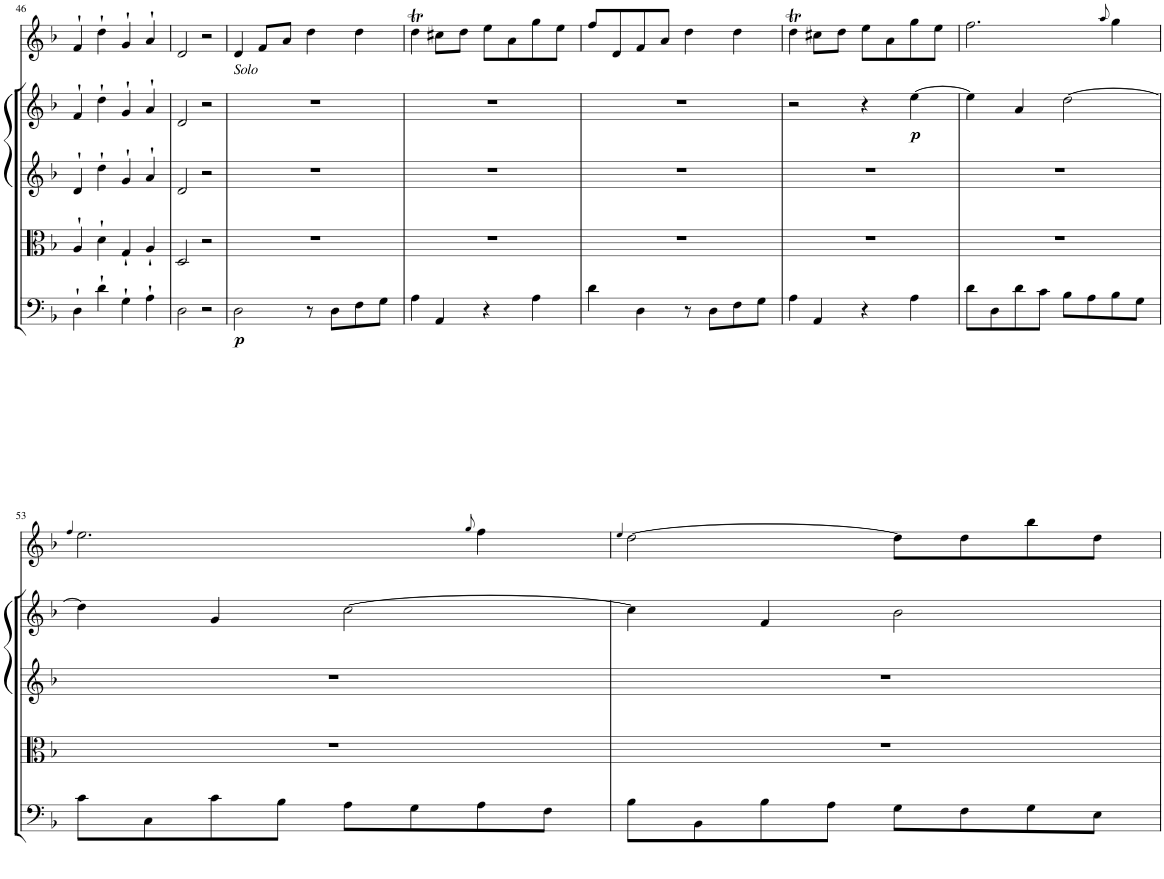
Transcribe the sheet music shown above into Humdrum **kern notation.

**kern	**dynam	**kern	**kern	**kern	**dynam	**kern
*part5	*part5	*part4	*part3	*part2	*part2	*part1
*staff5	*staff5	*staff4	*staff3	*staff2	*staff2	*staff1
*I"Basso	*	*I"Viola	*I"Violino 2	*I"Violino 1	*	*I"Traverso
*	*	*I'Vla	*I'Vln	*I'Vln	*	*
!!LO:PB:g=z
*clefF4	*	*clefC3	*clefG2	*clefG2	*	*clefG2
*k[b-]	*	*k[b-]	*k[b-]	*k[b-]	*	*k[b-]
*M2/2	*	*M2/2	*M2/2	*M2/2	*	*M2/2
*met(c|)	*	*met(c|)	*met(c|)	*met(c|)	*	*met(c|)
=46	=46	=46	=46	=46	=46	=46
4D`>\	.	4A`>/	4d`>/	4f`>/	.	4f`>/
4d`\	.	4d`\	4dd`\	4dd`\	.	4dd`\
4G`\	.	4G`/	4g`>/	4g`>/	.	4g`>/
4A`\	.	4A`/	4a`>/	4a`>/	.	4a`>/
=47	=47	=47	=47	=47	=47	=47
2D\	.	2D/	2d/	2d/	.	2d/
2r	.	2r	2r	2r	.	2r
=48	=48	=48	=48	=48	=48	=48
!	!	!	!	!	!	!LO:TX:b:i:t=Solo
!	!LO:DY:b	!	!	!	!	!
2D\	p	1r	1r	1r	.	4d/
.	.	.	.	.	.	8f/L
.	.	.	.	.	.	8a/J
8r	.	.	.	.	.	4dd\
8D\L	.	.	.	.	.	.
8F\	.	.	.	.	.	4dd\
8G\J	.	.	.	.	.	.
=49	=49	=49	=49	=49	=49	=49
4A\	.	1r	1r	1r	.	4ddT\
4AA/	.	.	.	.	.	8cc#X\L
.	.	.	.	.	.	8dd\J
4r	.	.	.	.	.	8ee\L
.	.	.	.	.	.	8a\
4A\	.	.	.	.	.	8gg\
.	.	.	.	.	.	8ee\J
=50	=50	=50	=50	=50	=50	=50
4d\	.	1r	1r	1r	.	8ff/L
.	.	.	.	.	.	8d/
4D\	.	.	.	.	.	8f/
.	.	.	.	.	.	8a/J
8r	.	.	.	.	.	4dd\
8D\L	.	.	.	.	.	.
8F\	.	.	.	.	.	4dd\
8G\J	.	.	.	.	.	.
=51	=51	=51	=51	=51	=51	=51
4A\	.	1r	1r	2r	.	4ddT\
4AA/	.	.	.	.	.	8cc#X\L
.	.	.	.	.	.	8dd\J
4r	.	.	.	4r	.	8ee\L
.	.	.	.	.	.	8a\
!	!	!	!	!	!LO:DY:b	!
4A\	.	.	.	[4ee\	p	8gg\
.	.	.	.	.	.	8ee\J
=52	=52	=52	=52	=52	=52	=52
8d\L	.	1r	1r	4ee\]	.	2.ff\
8D\	.	.	.	.	.	.
8d\	.	.	.	4a/	.	.
8c\J	.	.	.	.	.	.
8B-\L	.	.	.	[2dd\	.	.
8A\	.	.	.	.	.	.
.	.	.	.	.	.	8qaa/
8B-\	.	.	.	.	.	4gg\
8G\J	.	.	.	.	.	.
!!LO:LB:g=z
=53	=53	=53	=53	=53	=53	=53
.	.	.	.	.	.	4qff/
8c\L	.	1r	1r	4dd\]	.	2.ee\
8C\	.	.	.	.	.	.
8c\	.	.	.	4g/	.	.
8B-\J	.	.	.	.	.	.
8A\L	.	.	.	[2cc\	.	.
8G\	.	.	.	.	.	.
.	.	.	.	.	.	8qgg/
8A\	.	.	.	.	.	4ff\
8F\J	.	.	.	.	.	.
=54	=54	=54	=54	=54	=54	=54
.	.	.	.	.	.	4qee/
8B-\L	.	1r	1r	4cc\]	.	[2dd\
8BB-\	.	.	.	.	.	.
8B-\	.	.	.	4f/	.	.
8A\J	.	.	.	.	.	.
8G\L	.	.	.	2b-\	.	8dd\L]
8F\	.	.	.	.	.	8dd\
8G\	.	.	.	.	.	8bb-\
8E\J	.	.	.	.	.	8dd\J
=	=	=	=	=	=	=
*-	*-	*-	*-	*-	*-	*-
